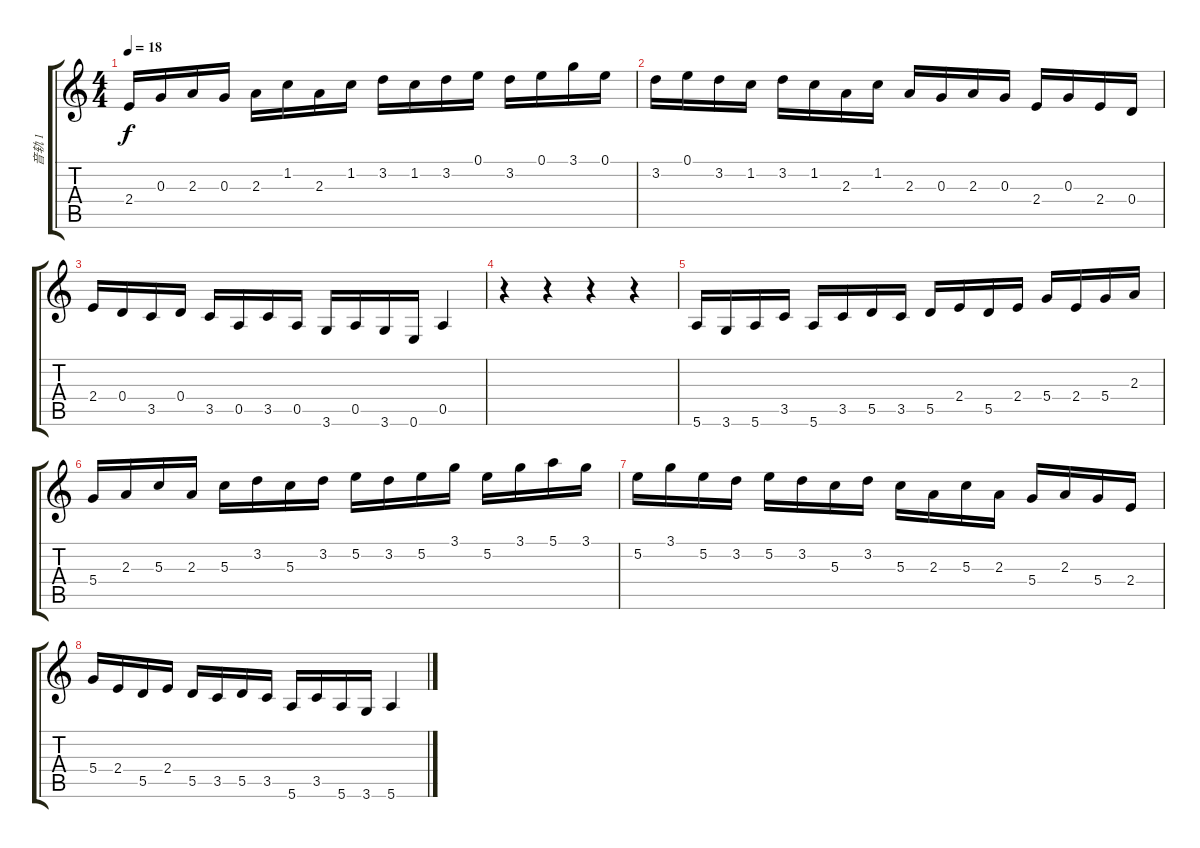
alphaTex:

\track ("音轨 1" "音轨 1") {instrument acousticguitarsteel}
\staff {score tabs}
\tuning (E4 B3 G3 D3 A2 E2) {hide}
\ts (4 4)
\tempo 18
\clef g2
\ks c
2.4.16{dy f} 0.3.16 2.3.16 0.3.16 2.3.16 1.2.16 2.3.16 1.2.16 3.2.16 1.2.16 3.2.16 0.1.16 3.2.16 0.1.16 3.1.16 0.1.16 |
3.2.16 0.1.16 3.2.16 1.2.16 3.2.16 1.2.16 2.3.16 1.2.16 2.3.16 0.3.16 2.3.16 0.3.16 2.4.16 0.3.16 2.4.16 0.4.16 |
2.4.16 0.4.16 3.5.16 0.4.16 3.5.16 0.5.16 3.5.16 0.5.16 3.6.16 0.5.16 3.6.16 0.6.16 0.5.4 |
r.4 r.4 r.4 r.4 |
5.6.16 3.6.16 5.6.16 3.5.16 5.6.16 3.5.16 5.5.16 3.5.16 5.5.16 2.4.16 5.5.16 2.4.16 5.4.16 2.4.16 5.4.16 2.3.16 |
5.4.16 2.3.16 5.3.16 2.3.16 5.3.16 3.2.16 5.3.16 3.2.16 5.2.16 3.2.16 5.2.16 3.1.16 5.2.16 3.1.16 5.1.16 3.1.16 |
5.2.16 3.1.16 5.2.16 3.2.16 5.2.16 3.2.16 5.3.16 3.2.16 5.3.16 2.3.16 5.3.16 2.3.16 5.4.16 2.3.16 5.4.16 2.4.16 |
5.4.16 2.4.16 5.5.16 2.4.16 5.5.16 3.5.16 5.5.16 3.5.16 5.6.16 3.5.16 5.6.16 3.6.16 5.6.4
